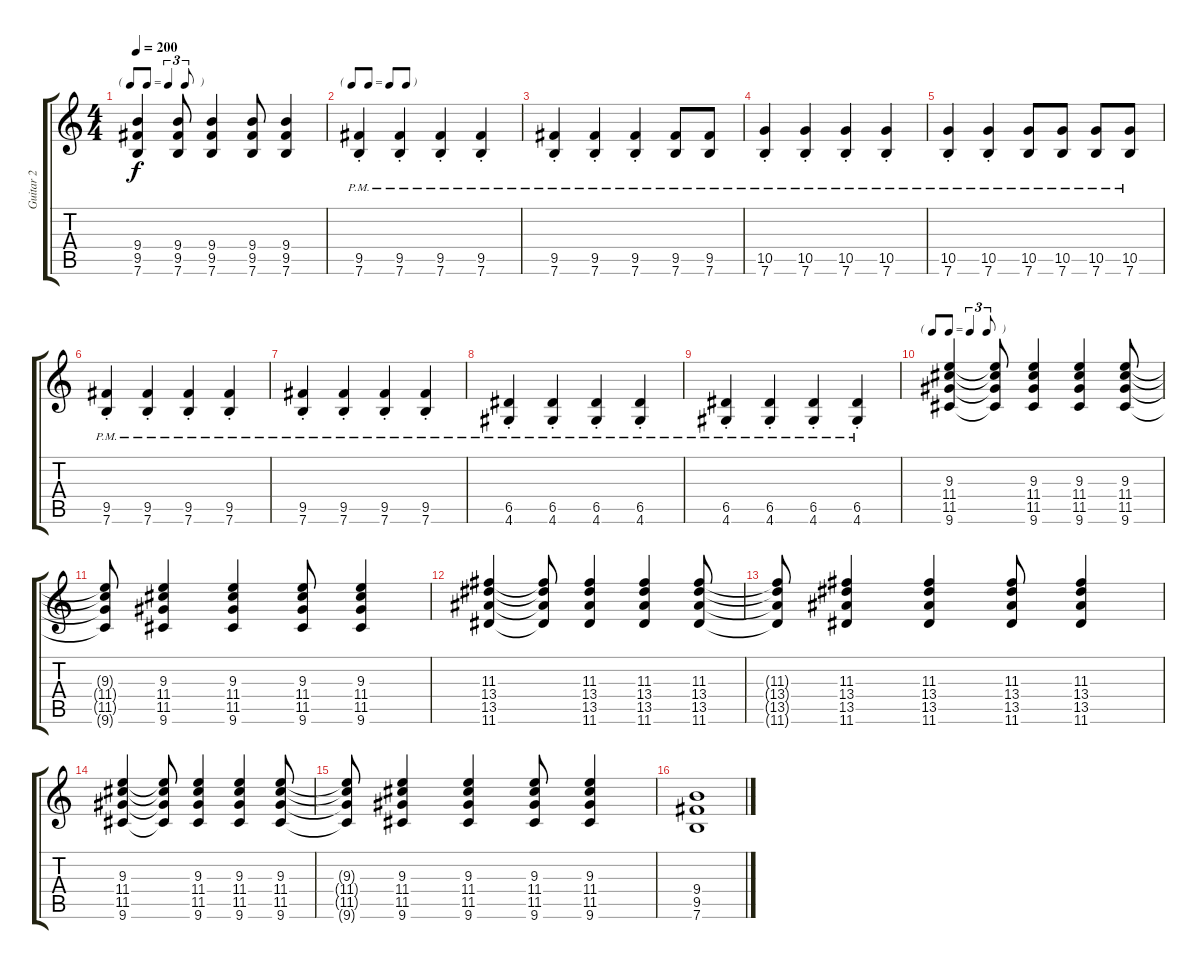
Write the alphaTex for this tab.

\track ("Guitar 2" "Guitar 2") {instrument acousticguitarsteel}
\staff {score tabs}
\tuning (E4 B3 G3 D3 A2 E2) {hide}
\ts (4 4)
\tf triplet8th
\tempo 200
\clef g2
\ks c
(9.4 9.5 7.6).4{dy f} (9.4 9.5 7.6).8 (9.4 9.5 7.6).4 (9.4 9.5 7.6).8 (9.4 9.5 7.6).4 |
\tf none
(9.5{pm st} 7.6).4 (9.5{pm st} 7.6).4 (9.5{pm st} 7.6).4 (9.5{pm st} 7.6).4 |
(9.5{pm st} 7.6).4 (9.5{pm st} 7.6).4 (9.5{pm st} 7.6).4 (9.5{pm} 7.6).8 (9.5{pm} 7.6).8 |
(10.5{pm st} 7.6).4 (10.5{pm st} 7.6).4 (10.5{pm st} 7.6).4 (10.5{pm st} 7.6).4 |
(10.5{pm st} 7.6).4 (10.5{pm st} 7.6).4 (10.5{pm} 7.6).8 (10.5{pm} 7.6).8 (10.5{pm} 7.6).8 (10.5{pm} 7.6).8 |
(9.5{pm st} 7.6).4 (9.5{pm st} 7.6).4 (9.5{pm st} 7.6).4 (9.5{pm st} 7.6).4 |
(9.5{pm st} 7.6).4 (9.5{pm st} 7.6).4 (9.5{pm st} 7.6).4 (9.5{pm st} 7.6).4 |
(6.5{pm st} 4.6).4 (6.5{pm st} 4.6).4 (6.5{pm st} 4.6).4 (6.5{pm st} 4.6).4 |
(6.5{pm st} 4.6).4 (6.5{pm st} 4.6).4 (6.5{pm st} 4.6).4 (6.5{pm st} 4.6).4 |
\tf triplet8th
(9.3 11.4 11.5 9.6).4 (9.3{t} 11.4{t} 11.5{t} 9.6{t}).8 (9.3 11.4 11.5 9.6).4 (9.3 11.4 11.5 9.6).4 (9.3 11.4 11.5 9.6).8 |
(9.3{t} 11.4{t} 11.5{t} 9.6{t}).8 (9.3 11.4 11.5 9.6).4 (9.3 11.4 11.5 9.6).4 (9.3 11.4 11.5 9.6).8 (9.3 11.4 11.5 9.6).4 |
(11.3 13.4 13.5 11.6).4 (11.3{t} 13.4{t} 13.5{t} 11.6{t}).8 (11.3 13.4 13.5 11.6).4 (11.3 13.4 13.5 11.6).4 (11.3 13.4 13.5 11.6).8 |
(11.3{t} 13.4{t} 13.5{t} 11.6{t}).8 (11.3 13.4 13.5 11.6).4 (11.3 13.4 13.5 11.6).4 (11.3 13.4 13.5 11.6).8 (11.3 13.4 13.5 11.6).4 |
(9.3 11.4 11.5 9.6).4 (9.3{t} 11.4{t} 11.5{t} 9.6{t}).8 (9.3 11.4 11.5 9.6).4 (9.3 11.4 11.5 9.6).4 (9.3 11.4 11.5 9.6).8 |
(9.3{t} 11.4{t} 11.5{t} 9.6{t}).8 (9.3 11.4 11.5 9.6).4 (9.3 11.4 11.5 9.6).4 (9.3 11.4 11.5 9.6).8 (9.3 11.4 11.5 9.6).4 |
(9.4 9.5 7.6).1
